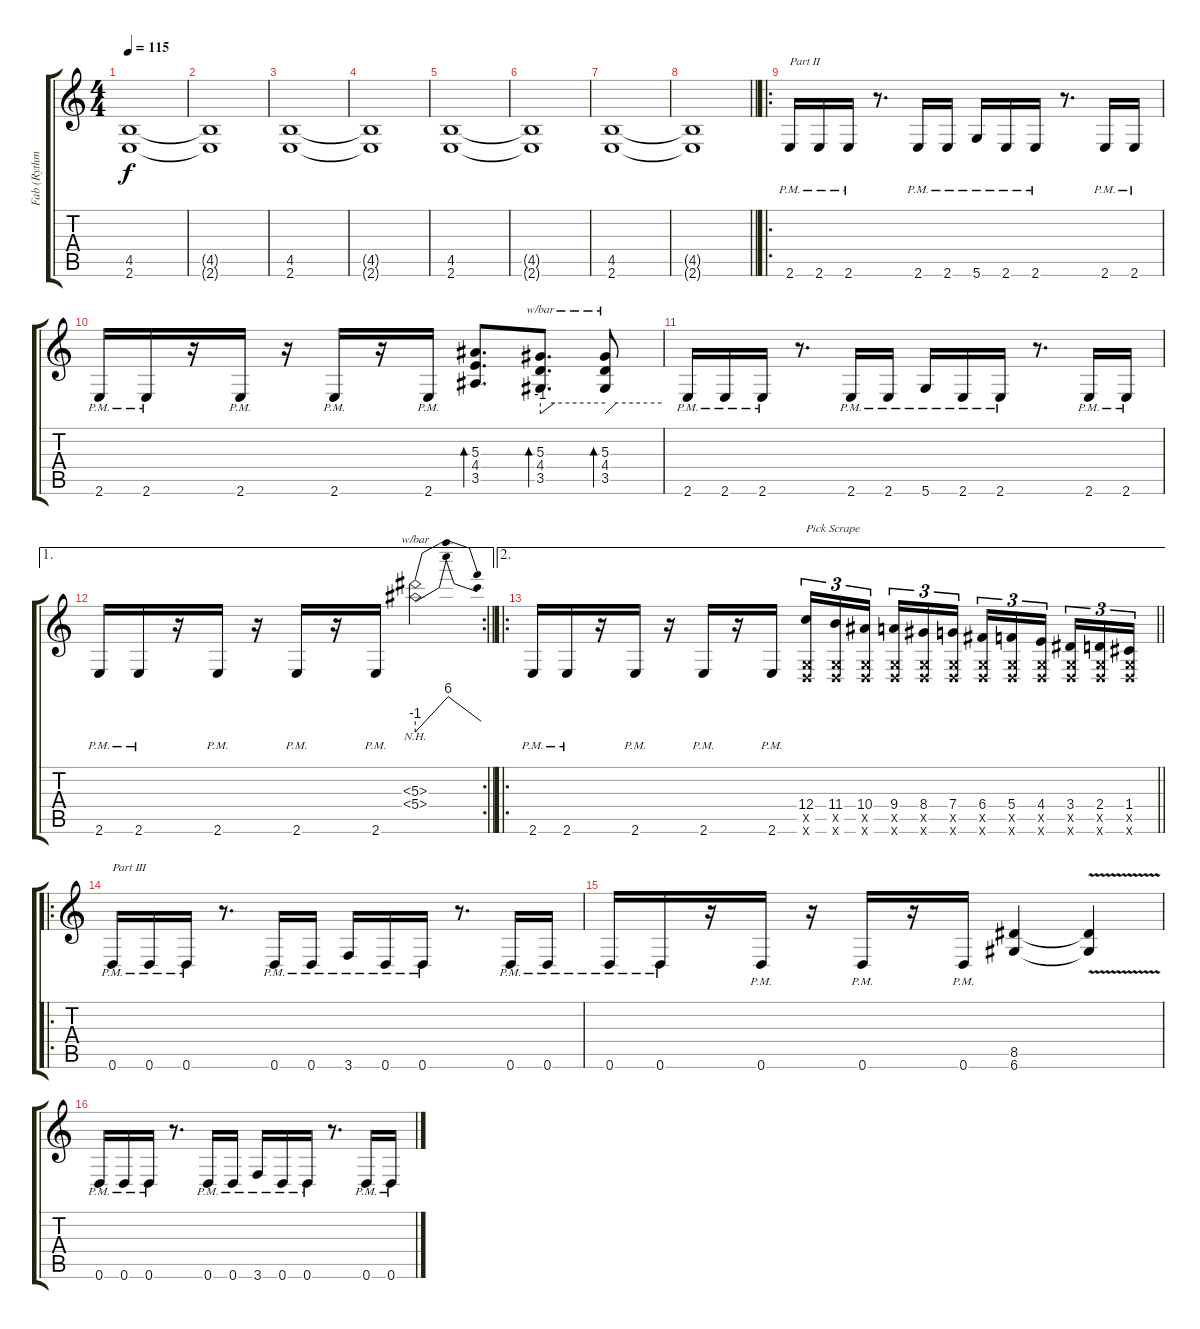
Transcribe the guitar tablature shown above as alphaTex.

\track ("Fab (Rythm Guitar II)" "Fab (Rythm") {instrument overdrivenguitar}
\staff {score tabs}
\tuning (D4 A3 F3 C3 G2 D2) {hide}
\ts (4 4)
\tempo 115
\clef g2
\ks c
(4.5 2.6).1{dy f volume 16} |
(4.5{t} 2.6{t}).1{volume 0} |
(4.5 2.6).1{volume 16} |
(4.5{t} 2.6{t}).1{volume 0} |
(4.5 2.6).1{volume 16} |
(4.5{t} 2.6{t}).1{volume 0} |
(4.5 2.6).1{volume 16} |
\barLineRight lightlight
(4.5{t} 2.6{t}).1{volume 0} |
\ro
2.6{pm}.16{txt "Part II" volume 13 balance 16 instrument overdrivenguitar} 2.6{pm}.16 2.6{pm}.16 r.8{d} 2.6{pm}.16 2.6{pm}.16 5.6{pm}.16 2.6{pm}.16 2.6{pm}.16 r.8{d} 2.6{pm}.16 2.6{pm}.16 |
2.6{pm}.16 2.6{pm}.16 r.16 2.6{pm}.16 r.16 2.6{pm}.16 r.16 2.6{pm}.16 (5.3 4.4 3.5).8{d bd 480} (5.3 4.4 3.5).8{d tbe (custom default 0 -4 13 0 60 0) bd 480} (5.3 4.4 3.5).8{tbe (custom default 0 -4 12 0 60 0) bd 480} |
2.6{pm}.16 2.6{pm}.16 2.6{pm}.16 r.8{d} 2.6{pm}.16 2.6{pm}.16 5.6{pm}.16 2.6{pm}.16 2.6{pm}.16 r.8{d} 2.6{pm}.16 2.6{pm}.16 |
\ae 1
\rc 2
\barLineRight lightlight
2.6{pm}.16 2.6{pm}.16 r.16 2.6{pm}.16 r.16 2.6{pm}.16 r.16 2.6{pm}.16 (5.3{nh} 5.4{nh}).2{tbe (dip default 0 -4 34 24 60 0)} |
\ae 2
\ro
\barLineRight lightlight
2.6{pm}.16 2.6{pm}.16 r.16 2.6{pm}.16 r.16 2.6{pm}.16 r.16 2.6{pm}.16 (12.4 0.5{x} 0.6{x}).16{tu (3 2) txt "Pick Scrape" instrument guitarfretnoise} (11.4 0.5{x} 0.6{x}).16{tu (3 2)} (10.4 0.5{x} 0.6{x}).16{tu (3 2) beam splitsecondary} (9.4 0.5{x} 0.6{x}).16{tu (3 2)} (8.4 0.5{x} 0.6{x}).16{tu (3 2)} (7.4 0.5{x} 0.6{x}).16{tu (3 2)} (6.4 0.5{x} 0.6{x}).16{tu (3 2)} (5.4 0.5{x} 0.6{x}).16{tu (3 2)} (4.4 0.5{x} 0.6{x}).16{tu (3 2) beam splitsecondary} (3.4 0.5{x} 0.6{x}).16{tu (3 2)} (2.4 0.5{x} 0.6{x}).16{tu (3 2)} (1.4 0.5{x} 0.6{x}).16{tu (3 2)} |
\ro
0.6{pm}.16{txt "Part III" volume 13 balance 16 instrument overdrivenguitar} 0.6{pm}.16 0.6{pm}.16 r.8{d} 0.6{pm}.16 0.6{pm}.16 3.6{pm}.16 0.6{pm}.16 0.6{pm}.16 r.8{d} 0.6{pm}.16 0.6{pm}.16 |
0.6{pm}.16 0.6{pm}.16 r.16 0.6{pm}.16 r.16 0.6{pm}.16 r.16 0.6{pm}.16 (8.5 6.6).4{volume 10 balance 14} (8.5{v t} 6.6{v t}).4 |
0.6{pm}.16{volume 13 balance 16 instrument overdrivenguitar} 0.6{pm}.16 0.6{pm}.16 r.8{d} 0.6{pm}.16 0.6{pm}.16 3.6{pm}.16 0.6{pm}.16 0.6{pm}.16 r.8{d} 0.6{pm}.16 0.6{pm}.16
